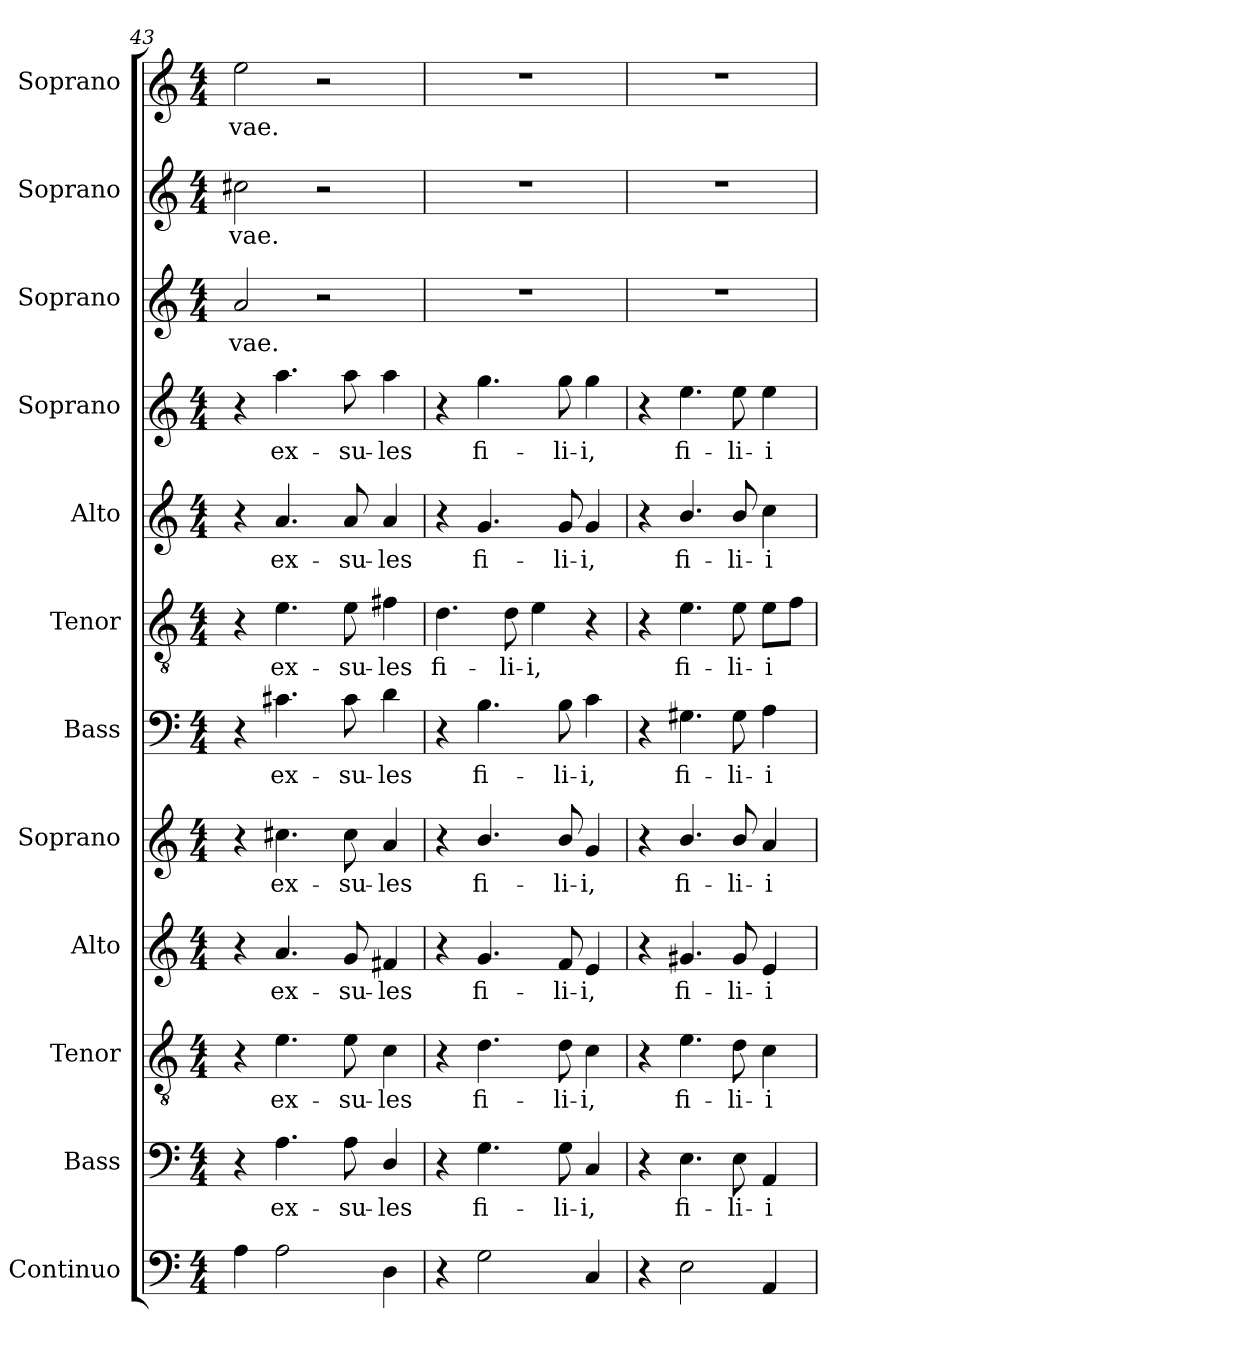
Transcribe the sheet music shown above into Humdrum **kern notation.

**kern	**kern	**text	**kern	**text	**kern	**text	**kern	**text	**kern	**text	**kern	**text	**kern	**text	**kern	**text	**kern	**text	**kern	**text	**kern	**text
*part12	*part11	*part11	*part10	*part10	*part9	*part9	*part8	*part8	*part7	*part7	*part6	*part6	*part5	*part5	*part4	*part4	*part3	*part3	*part2	*part2	*part1	*part1
*staff12	*staff11	*staff11	*staff10	*staff10	*staff9	*staff9	*staff8	*staff8	*staff7	*staff7	*staff6	*staff6	*staff5	*staff5	*staff4	*staff4	*staff3	*staff3	*staff2	*staff2	*staff1	*staff1
*I"Continuo	*I"Bass	*	*I"Tenor	*	*I"Alto	*	*I"Soprano	*	*I"Bass	*	*I"Tenor	*	*I"Alto	*	*I"Soprano	*	*I"Soprano	*	*I"Soprano	*	*I"Soprano	*
*I'Cont.	*I'B.	*	*I'T.	*	*I'A.	*	*I'S.	*	*I'B.	*	*I'T.	*	*I'A.	*	*I'S.	*	*I'S.	*	*I'S.	*	*I'S.	*
*clefF4	*clefF4	*	*clefGv2	*	*clefG2	*	*clefG2	*	*clefF4	*	*clefGv2	*	*clefG2	*	*clefG2	*	*clefG2	*	*clefG2	*	*clefG2	*
*	*	*	*ITrd7c12	*	*	*	*	*	*	*	*ITrd7c12	*	*	*	*	*	*	*	*	*	*	*
*k[]	*k[]	*	*k[]	*	*k[]	*	*k[]	*	*k[]	*	*k[]	*	*k[]	*	*k[]	*	*k[]	*	*k[]	*	*k[]	*
*C:	*C:	*	*C:	*	*C:	*	*C:	*	*C:	*	*C:	*	*C:	*	*C:	*	*C:	*	*C:	*	*C:	*
*M4/4	*M4/4	*	*M4/4	*	*M4/4	*	*M4/4	*	*M4/4	*	*M4/4	*	*M4/4	*	*M4/4	*	*M4/4	*	*M4/4	*	*M4/4	*
=43	=43	=43	=43	=43	=43	=43	=43	=43	=43	=43	=43	=43	=43	=43	=43	=43	=43	=43	=43	=43	=43	=43
!	!	!	!	!	!	!	!	!	!	!	!	!	!	!	!	!	!	!LO:LY:b:color=#000000	!	!	!	!
!	!	!	!	!	!	!	!	!	!	!	!	!	!	!	!	!	!	!	!	!LO:LY:b:color=#000000	!	!
!	!	!	!	!	!	!	!	!	!	!	!	!	!	!	!	!	!	!	!	!	!	!LO:LY:b:color=#000000
4Ai\	4r	.	4r	.	4r	.	4r	.	4r	.	4r	.	4r	.	4r	.	2ai/	-vae.	2cc#Xi\	-vae.	2eei\	-vae.
!	!	!LO:LY:b:color=#000000	!	!	!	!	!	!	!	!	!	!	!	!	!	!	!	!	!	!	!	!
!	!	!	!	!LO:LY:b:color=#000000	!	!	!	!	!	!	!	!	!	!	!	!	!	!	!	!	!	!
!	!	!	!	!	!	!LO:LY:b:color=#000000	!	!	!	!	!	!	!	!	!	!	!	!	!	!	!	!
!	!	!	!	!	!	!	!	!LO:LY:b:color=#000000	!	!	!	!	!	!	!	!	!	!	!	!	!	!
!	!	!	!	!	!	!	!	!	!	!LO:LY:b:color=#000000	!	!	!	!	!	!	!	!	!	!	!	!
!	!	!	!	!	!	!	!	!	!	!	!	!LO:LY:b:color=#000000	!	!	!	!	!	!	!	!	!	!
!	!	!	!	!	!	!	!	!	!	!	!	!	!	!LO:LY:b:color=#000000	!	!	!	!	!	!	!	!
!	!	!	!	!	!	!	!	!	!	!	!	!	!	!	!	!LO:LY:b:color=#000000	!	!	!	!	!	!
2Ai\	4.Ai\	ex-	4.Ei\	ex-	4.ai/	ex-	4.cc#Xi\	ex-	4.c#Xi\	ex-	4.Ei\	ex-	4.ai/	ex-	4.aai\	ex-	.	.	.	.	.	.
.	.	.	.	.	.	.	.	.	.	.	.	.	.	.	.	.	2r	.	2r	.	2r	.
!	!	!LO:LY:b:color=#000000	!	!	!	!	!	!	!	!	!	!	!	!	!	!	!	!	!	!	!	!
!	!	!	!	!LO:LY:b:color=#000000	!	!	!	!	!	!	!	!	!	!	!	!	!	!	!	!	!	!
!	!	!	!	!	!	!LO:LY:b:color=#000000	!	!	!	!	!	!	!	!	!	!	!	!	!	!	!	!
!	!	!	!	!	!	!	!	!LO:LY:b:color=#000000	!	!	!	!	!	!	!	!	!	!	!	!	!	!
!	!	!	!	!	!	!	!	!	!	!LO:LY:b:color=#000000	!	!	!	!	!	!	!	!	!	!	!	!
!	!	!	!	!	!	!	!	!	!	!	!	!LO:LY:b:color=#000000	!	!	!	!	!	!	!	!	!	!
!	!	!	!	!	!	!	!	!	!	!	!	!	!	!LO:LY:b:color=#000000	!	!	!	!	!	!	!	!
!	!	!	!	!	!	!	!	!	!	!	!	!	!	!	!	!LO:LY:b:color=#000000	!	!	!	!	!	!
.	8Ai\	-su-	8Ei\	-su-	8gi/	-su-	8cc#i\	-su-	8c#i\	-su-	8Ei\	-su-	8ai/	-su-	8aai\	-su-	.	.	.	.	.	.
!	!	!LO:LY:b:color=#000000	!	!	!	!	!	!	!	!	!	!	!	!	!	!	!	!	!	!	!	!
!	!	!	!	!LO:LY:b:color=#000000	!	!	!	!	!	!	!	!	!	!	!	!	!	!	!	!	!	!
!	!	!	!	!	!	!LO:LY:b:color=#000000	!	!	!	!	!	!	!	!	!	!	!	!	!	!	!	!
!	!	!	!	!	!	!	!	!LO:LY:b:color=#000000	!	!	!	!	!	!	!	!	!	!	!	!	!	!
!	!	!	!	!	!	!	!	!	!	!LO:LY:b:color=#000000	!	!	!	!	!	!	!	!	!	!	!	!
!	!	!	!	!	!	!	!	!	!	!	!	!LO:LY:b:color=#000000	!	!	!	!	!	!	!	!	!	!
!	!	!	!	!	!	!	!	!	!	!	!	!	!	!LO:LY:b:color=#000000	!	!	!	!	!	!	!	!
!	!	!	!	!	!	!	!	!	!	!	!	!	!	!	!	!LO:LY:b:color=#000000	!	!	!	!	!	!
4Di\	4Di/	-les	4Ci\	-les	4f#Xi/	-les	4ai/	-les	4di\	-les	4F#Xi\	-les	4ai/	-les	4aai\	-les	.	.	.	.	.	.
=44	=44	=44	=44	=44	=44	=44	=44	=44	=44	=44	=44	=44	=44	=44	=44	=44	=44	=44	=44	=44	=44	=44
!	!	!	!	!	!	!	!	!	!	!	!	!LO:LY:b:color=#000000	!	!	!	!	!	!	!	!	!	!
4r	4r	.	4r	.	4r	.	4r	.	4r	.	4.Di\	fi-	4r	.	4r	.	1r	.	1r	.	1r	.
!	!	!LO:LY:b:color=#000000	!	!	!	!	!	!	!	!	!	!	!	!	!	!	!	!	!	!	!	!
!	!	!	!	!LO:LY:b:color=#000000	!	!	!	!	!	!	!	!	!	!	!	!	!	!	!	!	!	!
!	!	!	!	!	!	!LO:LY:b:color=#000000	!	!	!	!	!	!	!	!	!	!	!	!	!	!	!	!
!	!	!	!	!	!	!	!	!LO:LY:b:color=#000000	!	!	!	!	!	!	!	!	!	!	!	!	!	!
!	!	!	!	!	!	!	!	!	!	!LO:LY:b:color=#000000	!	!	!	!	!	!	!	!	!	!	!	!
!	!	!	!	!	!	!	!	!	!	!	!	!	!	!LO:LY:b:color=#000000	!	!	!	!	!	!	!	!
!	!	!	!	!	!	!	!	!	!	!	!	!	!	!	!	!LO:LY:b:color=#000000	!	!	!	!	!	!
2Gi\	4.Gi\	fi-	4.Di\	fi-	4.gi/	fi-	4.bi/	fi-	4.Bi\	fi-	.	.	4.gi/	fi-	4.ggi\	fi-	.	.	.	.	.	.
!	!	!	!	!	!	!	!	!	!	!	!	!LO:LY:b:color=#000000	!	!	!	!	!	!	!	!	!	!
.	.	.	.	.	.	.	.	.	.	.	8Di\	-li-	.	.	.	.	.	.	.	.	.	.
!	!	!	!	!	!	!	!	!	!	!	!	!LO:LY:b:color=#000000	!	!	!	!	!	!	!	!	!	!
.	.	.	.	.	.	.	.	.	.	.	4Ei\	-i,	.	.	.	.	.	.	.	.	.	.
!	!	!LO:LY:b:color=#000000	!	!	!	!	!	!	!	!	!	!	!	!	!	!	!	!	!	!	!	!
!	!	!	!	!LO:LY:b:color=#000000	!	!	!	!	!	!	!	!	!	!	!	!	!	!	!	!	!	!
!	!	!	!	!	!	!LO:LY:b:color=#000000	!	!	!	!	!	!	!	!	!	!	!	!	!	!	!	!
!	!	!	!	!	!	!	!	!LO:LY:b:color=#000000	!	!	!	!	!	!	!	!	!	!	!	!	!	!
!	!	!	!	!	!	!	!	!	!	!LO:LY:b:color=#000000	!	!	!	!	!	!	!	!	!	!	!	!
!	!	!	!	!	!	!	!	!	!	!	!	!	!	!LO:LY:b:color=#000000	!	!	!	!	!	!	!	!
!	!	!	!	!	!	!	!	!	!	!	!	!	!	!	!	!LO:LY:b:color=#000000	!	!	!	!	!	!
.	8Gi\	-li-	8Di\	-li-	8fi/	-li-	8bi/	-li-	8Bi\	-li-	.	.	8gi/	-li-	8ggi\	-li-	.	.	.	.	.	.
!	!	!LO:LY:b:color=#000000	!	!	!	!	!	!	!	!	!	!	!	!	!	!	!	!	!	!	!	!
!	!	!	!	!LO:LY:b:color=#000000	!	!	!	!	!	!	!	!	!	!	!	!	!	!	!	!	!	!
!	!	!	!	!	!	!LO:LY:b:color=#000000	!	!	!	!	!	!	!	!	!	!	!	!	!	!	!	!
!	!	!	!	!	!	!	!	!LO:LY:b:color=#000000	!	!	!	!	!	!	!	!	!	!	!	!	!	!
!	!	!	!	!	!	!	!	!	!	!LO:LY:b:color=#000000	!	!	!	!	!	!	!	!	!	!	!	!
!	!	!	!	!	!	!	!	!	!	!	!	!	!	!LO:LY:b:color=#000000	!	!	!	!	!	!	!	!
!	!	!	!	!	!	!	!	!	!	!	!	!	!	!	!	!LO:LY:b:color=#000000	!	!	!	!	!	!
4Ci/	4Ci/	-i,	4Ci\	-i,	4ei/	-i,	4gi/	-i,	4ci\	-i,	4r	.	4gi/	-i,	4ggi\	-i,	.	.	.	.	.	.
=45	=45	=45	=45	=45	=45	=45	=45	=45	=45	=45	=45	=45	=45	=45	=45	=45	=45	=45	=45	=45	=45	=45
4r	4r	.	4r	.	4r	.	4r	.	4r	.	4r	.	4r	.	4r	.	1r	.	1r	.	1r	.
!	!	!LO:LY:b:color=#000000	!	!	!	!	!	!	!	!	!	!	!	!	!	!	!	!	!	!	!	!
!	!	!	!	!LO:LY:b:color=#000000	!	!	!	!	!	!	!	!	!	!	!	!	!	!	!	!	!	!
!	!	!	!	!	!	!LO:LY:b:color=#000000	!	!	!	!	!	!	!	!	!	!	!	!	!	!	!	!
!	!	!	!	!	!	!	!	!LO:LY:b:color=#000000	!	!	!	!	!	!	!	!	!	!	!	!	!	!
!	!	!	!	!	!	!	!	!	!	!LO:LY:b:color=#000000	!	!	!	!	!	!	!	!	!	!	!	!
!	!	!	!	!	!	!	!	!	!	!	!	!LO:LY:b:color=#000000	!	!	!	!	!	!	!	!	!	!
!	!	!	!	!	!	!	!	!	!	!	!	!	!	!LO:LY:b:color=#000000	!	!	!	!	!	!	!	!
!	!	!	!	!	!	!	!	!	!	!	!	!	!	!	!	!LO:LY:b:color=#000000	!	!	!	!	!	!
2Ei\	4.Ei\	fi-	4.Ei\	fi-	4.g#Xi/	fi-	4.bi/	fi-	4.G#Xi\	fi-	4.Ei\	fi-	4.bi/	fi-	4.eei\	fi-	.	.	.	.	.	.
!	!	!LO:LY:b:color=#000000	!	!	!	!	!	!	!	!	!	!	!	!	!	!	!	!	!	!	!	!
!	!	!	!	!LO:LY:b:color=#000000	!	!	!	!	!	!	!	!	!	!	!	!	!	!	!	!	!	!
!	!	!	!	!	!	!LO:LY:b:color=#000000	!	!	!	!	!	!	!	!	!	!	!	!	!	!	!	!
!	!	!	!	!	!	!	!	!LO:LY:b:color=#000000	!	!	!	!	!	!	!	!	!	!	!	!	!	!
!	!	!	!	!	!	!	!	!	!	!LO:LY:b:color=#000000	!	!	!	!	!	!	!	!	!	!	!	!
!	!	!	!	!	!	!	!	!	!	!	!	!LO:LY:b:color=#000000	!	!	!	!	!	!	!	!	!	!
!	!	!	!	!	!	!	!	!	!	!	!	!	!	!LO:LY:b:color=#000000	!	!	!	!	!	!	!	!
!	!	!	!	!	!	!	!	!	!	!	!	!	!	!	!	!LO:LY:b:color=#000000	!	!	!	!	!	!
.	8Ei\	-li-	8Di\	-li-	8g#i/	-li-	8bi/	-li-	8G#i\	-li-	8Ei\	-li-	8bi/	-li-	8eei\	-li-	.	.	.	.	.	.
!	!	!LO:LY:b:color=#000000	!	!	!	!	!	!	!	!	!	!	!	!	!	!	!	!	!	!	!	!
!	!	!	!	!LO:LY:b:color=#000000	!	!	!	!	!	!	!	!	!	!	!	!	!	!	!	!	!	!
!	!	!	!	!	!	!LO:LY:b:color=#000000	!	!	!	!	!	!	!	!	!	!	!	!	!	!	!	!
!	!	!	!	!	!	!	!	!LO:LY:b:color=#000000	!	!	!	!	!	!	!	!	!	!	!	!	!	!
!	!	!	!	!	!	!	!	!	!	!LO:LY:b:color=#000000	!	!	!	!	!	!	!	!	!	!	!	!
!	!	!	!	!	!	!	!	!	!	!	!	!LO:LY:b:color=#000000	!	!	!	!	!	!	!	!	!	!
!	!	!	!	!	!	!	!	!	!	!	!	!	!	!LO:LY:b:color=#000000	!	!	!	!	!	!	!	!
!	!	!	!	!	!	!	!	!	!	!	!	!	!	!	!	!LO:LY:b:color=#000000	!	!	!	!	!	!
4AAi/	4AAi/	-i	4Ci\	-i	4ei/	-i	4ai/	-i	4Ai\	-i	8Ei\L	-i	4cci\	-i	4eei\	-i	.	.	.	.	.	.
.	.	.	.	.	.	.	.	.	.	.	8Fi\J	.	.	.	.	.	.	.	.	.	.	.
=	=	=	=	=	=	=	=	=	=	=	=	=	=	=	=	=	=	=	=	=	=	=
*-	*-	*-	*-	*-	*-	*-	*-	*-	*-	*-	*-	*-	*-	*-	*-	*-	*-	*-	*-	*-	*-	*-
